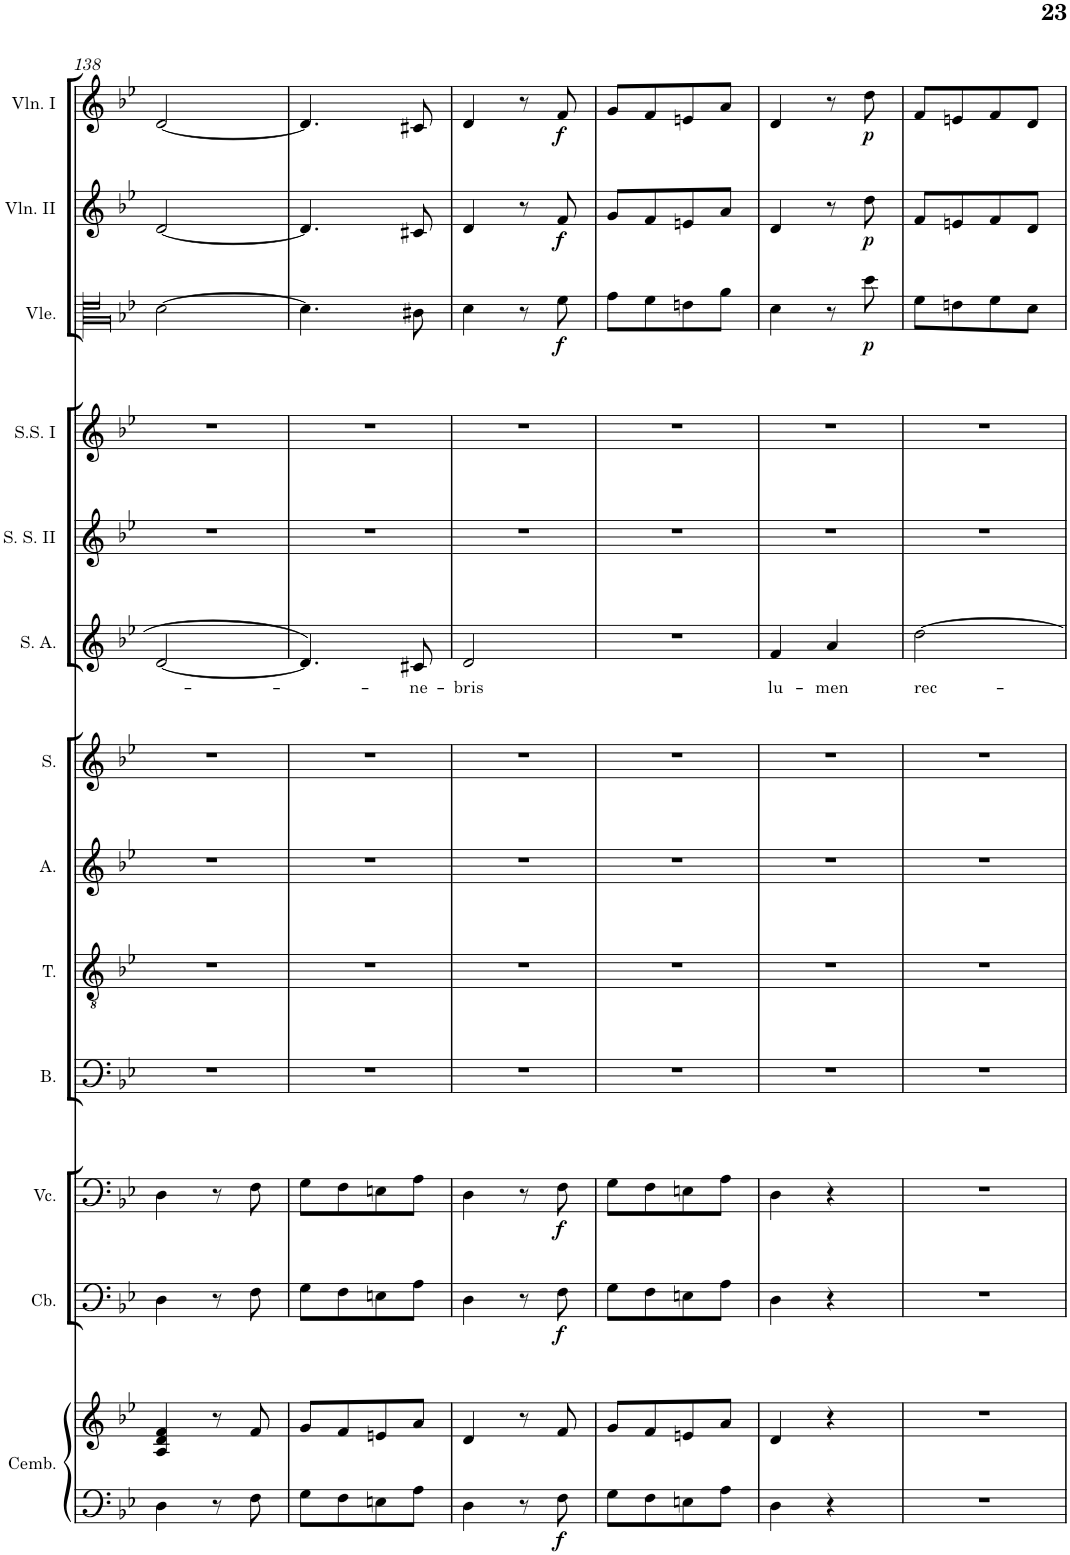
**kern	**kern	**dynam	**kern	**dynam	**kern	**dynam	**kern	**kern	**kern	**kern	**kern	**text	**kern	**kern	**kern	**dynam	**kern	**dynam	**kern	**dynam
*part13	*part13	*part13	*part12	*part12	*part11	*part11	*part10	*part9	*part8	*part7	*part6	*part6	*part5	*part4	*part3	*part3	*part2	*part2	*part1	*part1
*staff14	*staff13	*staff13/14	*staff12	*staff12	*staff11	*staff11	*staff10	*staff9	*staff8	*staff7	*staff6	*staff6	*staff5	*staff4	*staff3	*staff3	*staff2	*staff2	*staff1	*staff1
*I"Cembalo	*	*	*I"Contrabassi	*	*I"Violoncelli	*	*I"Bassi	*I"Tenori	*I"Alti	*I"Soprani	*I"Alti Soli	*	*I"Soprani Soli II	*I"Soprani Soli I	*I"Viole	*	*I"Violini II	*	*I"Violini I	*
*I'Cemb.	*	*	*I'Cb.	*	*I'Vc.	*	*I'B.	*I'T.	*I'A.	*I'S.	*	*	*I'S. S. II	*I'S.S. I	*I'Vle.	*	*I'Vln. II	*	*I'Vln. I	*
!!LO:PB:g=z
*clefF4	*clefG2	*	*clefF4	*	*clefF4	*	*clefF4	*clefGv2	*clefG2	*clefG2	*clefG2	*	*clefG2	*clefG2	*clefC3	*	*clefG2	*	*clefG2	*
*	*	*	*Trd7c12	*	*	*	*	*	*	*	*	*	*	*	*	*	*	*	*	*
*k[b-e-]	*k[b-e-]	*	*k[b-e-]	*	*k[b-e-]	*	*k[b-e-]	*k[b-e-]	*k[b-e-]	*k[b-e-]	*k[b-e-]	*	*k[b-e-]	*k[b-e-]	*k[b-e-]	*	*k[b-e-]	*	*k[b-e-]	*
*M2/4	*M2/4	*	*M2/4	*	*M2/4	*	*M2/4	*M2/4	*M2/4	*M2/4	*M2/4	*	*M2/4	*M2/4	*M2/4	*	*M2/4	*	*M2/4	*
=138	=138	=138	=138	=138	=138	=138	=138	=138	=138	=138	=138	=138	=138	=138	=138	=138	=138	=138	=138	=138
4D\	4A/ 4d/ 4f/	.	4D\	.	4D\	.	2r	2r	2r	2r	[2d/	.	2r	2r	[2d\	.	[2d/	.	[2d/	.
8r	8r	.	8r	.	8r	.	.	.	.	.	.	.	.	.	.	.	.	.	.	.
8F\	8f/	.	8F\	.	8F\	.	.	.	.	.	.	.	.	.	.	.	.	.	.	.
=139	=139	=139	=139	=139	=139	=139	=139	=139	=139	=139	=139	=139	=139	=139	=139	=139	=139	=139	=139	=139
8G\L	8g/L	.	8G\L	.	8G\L	.	2r	2r	2r	2r	4.d/]	.	2r	2r	4.d\]	.	4.d/]	.	4.d/]	.
8F\	8f/	.	8F\	.	8F\	.	.	.	.	.	.	.	.	.	.	.	.	.	.	.
8En\	8en/	.	8En\	.	8En\	.	.	.	.	.	.	.	.	.	.	.	.	.	.	.
!	!	!	!	!	!	!	!	!	!	!	!	!LO:LY:b	!	!	!	!	!	!	!	!
8A\J	8a/J	.	8A\J	.	8A\J	.	.	.	.	.	8c#X/	ne-	.	.	8c#X\	.	8c#X/	.	8c#X/	.
=140	=140	=140	=140	=140	=140	=140	=140	=140	=140	=140	=140	=140	=140	=140	=140	=140	=140	=140	=140	=140
!	!	!	!	!	!	!	!	!	!	!	!	!LO:LY:b	!	!	!	!	!	!	!	!
4D\	4d/	.	4D\	.	4D\	.	2r	2r	2r	2r	2d/	-bris	2r	2r	4d\	.	4d/	.	4d/	.
8r	8r	.	8r	.	8r	.	.	.	.	.	.	.	.	.	8r	.	8r	.	8r	.
!	!	!LO:DY:b=2	!	!LO:DY:b	!	!LO:DY:b	!	!	!	!	!	!	!	!	!	!LO:DY:b	!	!LO:DY:b	!	!LO:DY:b
8F\	8f/	f	8F\	f	8F\	f	.	.	.	.	.	.	.	.	8f\	f	8f/	f	8f/	f
=141	=141	=141	=141	=141	=141	=141	=141	=141	=141	=141	=141	=141	=141	=141	=141	=141	=141	=141	=141	=141
8G\L	8g/L	.	8G\L	.	8G\L	.	2r	2r	2r	2r	2r	.	2r	2r	8g\L	.	8g/L	.	8g/L	.
8F\	8f/	.	8F\	.	8F\	.	.	.	.	.	.	.	.	.	8f\	.	8f/	.	8f/	.
8En\	8en/	.	8En\	.	8En\	.	.	.	.	.	.	.	.	.	8en\	.	8en/	.	8en/	.
8A\J	8a/J	.	8A\J	.	8A\J	.	.	.	.	.	.	.	.	.	8a\J	.	8a/J	.	8a/J	.
=142	=142	=142	=142	=142	=142	=142	=142	=142	=142	=142	=142	=142	=142	=142	=142	=142	=142	=142	=142	=142
!	!	!	!	!	!	!	!	!	!	!	!	!LO:LY:b	!	!	!	!	!	!	!	!
4D\	4d/	.	4D\	.	4D\	.	2r	2r	2r	2r	4f/	lu-	2r	2r	4d\	.	4d/	.	4d/	.
!	!	!	!	!	!	!	!	!	!	!	!	!LO:LY:b	!	!	!	!	!	!	!	!
4r	4r	.	4r	.	4r	.	.	.	.	.	4a/	-men	.	.	8r	.	8r	.	8r	.
!	!	!	!	!	!	!	!	!	!	!	!	!	!	!	!	!LO:DY:b	!	!LO:DY:b	!	!LO:DY:b
.	.	.	.	.	.	.	.	.	.	.	.	.	.	.	8dd\	p	8dd\	p	8dd\	p
=143	=143	=143	=143	=143	=143	=143	=143	=143	=143	=143	=143	=143	=143	=143	=143	=143	=143	=143	=143	=143
!	!	!	!	!	!	!	!	!	!	!	!	!LO:LY:b	!	!	!	!	!	!	!	!
2r	2r	.	2r	.	2r	.	2r	2r	2r	2r	[2dd\	rec-	2r	2r	8f\L	.	8f/L	.	8f/L	.
.	.	.	.	.	.	.	.	.	.	.	.	.	.	.	8en\	.	8en/	.	8en/	.
.	.	.	.	.	.	.	.	.	.	.	.	.	.	.	8f\	.	8f/	.	8f/	.
.	.	.	.	.	.	.	.	.	.	.	.	.	.	.	8d\J	.	8d/J	.	8d/J	.
=	=	=	=	=	=	=	=	=	=	=	=	=	=	=	=	=	=	=	=	=
*-	*-	*-	*-	*-	*-	*-	*-	*-	*-	*-	*-	*-	*-	*-	*-	*-	*-	*-	*-	*-
